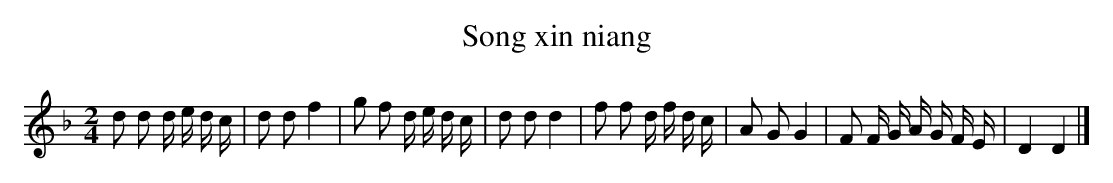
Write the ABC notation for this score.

X:1
T: Song xin niang
L: 1/16
M: 2/4
K: F
d2 d2 d e d c [I:setbarnb 1]|
d2 d2f4 |
g2 f2 d e d c |
d2 d2d4 |
f2 f2 d f d c |
A2 G2G4 |
F2 F G A G F E |
D4D4 |]
